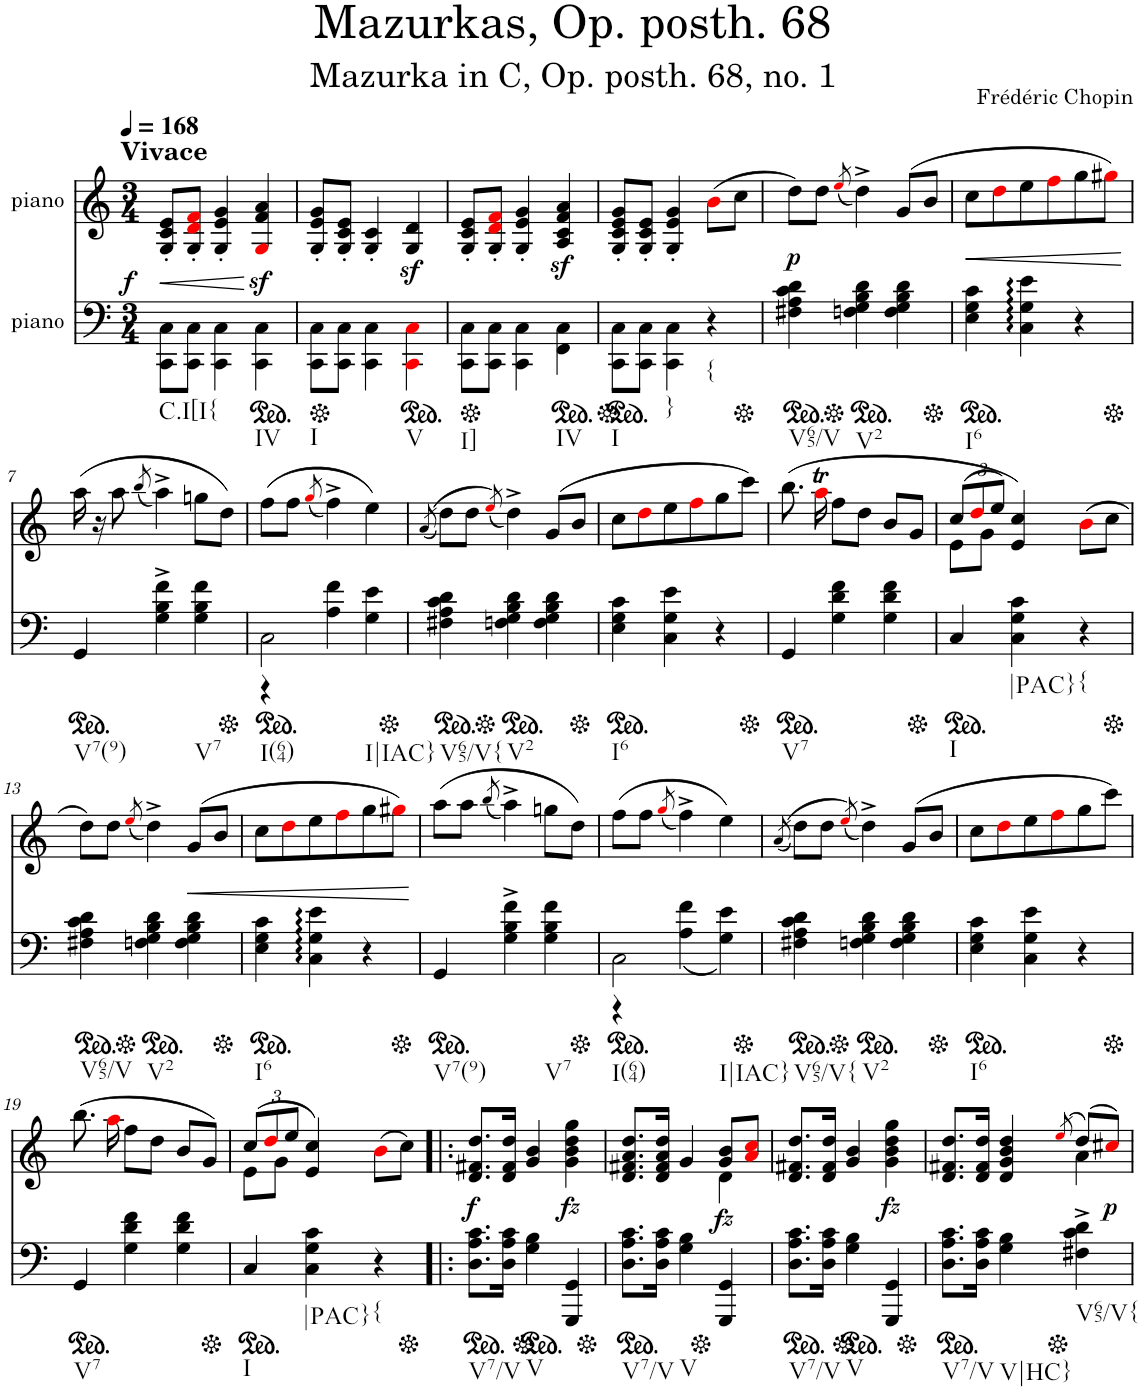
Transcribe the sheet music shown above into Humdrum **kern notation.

**kern	**kern	**dynam
*part2	*part1	*part1
*staff2	*staff1	*staff1
*I"piano	*I"piano	*
*I'Pno	*I'Pno	*
*clefF4	*clefG2	*
*k[]	*k[]	*
*M3/4	*M3/4	*
*MM168	*MM168	*
=1	=1	=1
!	!LO:TX:a:B:t=Vivace	!
!LO:TX:b:t=C.I[I{	!	!
!	!	!LO:HP:b
!	!	!LO:DY:n=1:b
8CC\ 8C\L	8G/' 8c/' 8e/'L	< f
8CC\ 8C\J	8G/' 8di/' 8fi/'J	.
4CC\ 4C\	4G/' 4e/' 4g/'	.
*ped	*	*
!LO:TX:b:t=IV	!	!
4CC\ 4C\	4Gi/z< 4f/z< 4a/z<	[
=2	=2	=2
!LO:TX:b:t=I	!	!
8CC\ 8C\L	8G/' 8e/' 8g/'L	.
*Xped	*	*
8CC\ 8C\J	8G/' 8c/' 8e/'J	.
4CC\ 4C\	4G/' 4c/'	.
*ped	*	*
!LO:TX:b:t=V	!	!
4CCi\ 4Ci\	4G/z< 4d/z<	.
=3	=3	=3
!LO:TX:b:t=I]	!	!
8CC\ 8C\L	8G/' 8c/' 8e/'L	.
*Xped	*	*
8CC\ 8C\J	8G/' 8di/' 8fi/'J	.
4CC\ 4C\	4G/' 4e/' 4g/'	.
*ped	*	*
!LO:TX:b:t=IV	!	!
4FF\ 4C\	4A/z< 4c/z< 4f/z< 4a/z<	.
=4	=4	=4
*Xped	*	*
*ped	*	*
!LO:TX:b:t=I	!	!
8CC\ 8C\L	8G/' 8c/' 8e/' 8g/'L	.
8CC\ 8C\J	8G/' 8c/' 8e/'J	.
!LO:TX:b:t=}	!	!
4CC\ 4C\	4G/' 4e/' 4g/'	.
!LO:TX:b:t={	!	!
4r	(8bi\L	.
.	8cc\J	.
=5	=5	=5
*Xped	*	*
*ped	*	*
!LO:TX:b:t=V65/V	!	!
!	!	!LO:DY:b
4F#X\ 4A\ 4c\ 4d\	8dd\L)	p
.	8dd\J	.
.	(8qeei/	.
*Xped	*	*
*ped	*	*
!LO:TX:b:t=V2	!	!
4Fn\ 4G\ 4B\ 4d\	4dd^\)	.
4F\ 4G\ 4B\ 4d\	(8g/L	.
.	8b/J	.
=6	=6	=6
*Xped	*	*
*ped	*	*
!LO:TX:b:t=I6	!	!
!	!	!LO:HP:b
4E\ 4G\ 4c\	8cc\L	<
.	8ddi\	.
4C\ 4G\ 4e\	8ee\	.
.	8ffi\	.
4r	8gg\	.
.	8gg#Xi\J)	.
.	.	[
!!LO:LB:g=z
=7	=7	=7
*Xped	*	*
*ped	*	*
!LO:TX:b:t=V7(9)	!	!
4GG/	(16aa\	.
.	16r	.
.	8aa\	.
.	(8qbb/	.
4G\^ 4B\^ 4f\^	4aa^\)	.
!LO:TX:b:t=V7	!	!
4G\ 4B\ 4f\	8ggn\L	.
.	8dd\J)	.
=8	=8	=8
*Xped	*	*
*ped	*	*
*^	*	*
!LO:TX:b:t=I(64)	!	!	!
2C\	4r	(8ff\L	.
.	.	8ff\J	.
.	.	(8qggi/	.
.	4A\ 4f\	4ff^\)	.
!LO:TX:b:t=I|IAC}	!	!	!
4ryy	4G\ 4e\	4ee\)	.
*v	*v	*	*
=9	=9	=9
.	((8qa/	.
*Xped	*	*
*ped	*	*
!LO:TX:b:t=V65/V{	!	!
4F#X\ 4A\ 4c\ 4d\	8dd\L)	.
.	8dd\J	.
.	(8qeei/)	.
*Xped	*	*
*ped	*	*
!LO:TX:b:t=V2	!	!
4Fn\ 4G\ 4B\ 4d\	4dd^\)	.
4F\ 4G\ 4B\ 4d\	(8g/L	.
.	8b/J	.
=10	=10	=10
*Xped	*	*
*ped	*	*
!LO:TX:b:t=I6	!	!
4E\ 4G\ 4c\	8cc\L	.
.	8ddi\	.
4C\ 4G\ 4e\	8ee\	.
.	8ffi\	.
4r	8gg\	.
.	8ccc\J)	.
=11	=11	=11
*Xped	*	*
*ped	*	*
!LO:TX:b:t=V7	!	!
4GG/	(8.bb\	.
.	16aaTi\	.
4G\ 4d\ 4f\	8ff\L	.
.	8dd\J	.
4G\ 4d\ 4f\	8b/L	.
.	8g/J	.
=12	=12	=12
*Xped	*	*
*ped	*	*
*	*Xbrackettup	*
*	*^	*
!LO:TX:b:t=I	!	!	!
4C/	(12cc/L	8e\L	.
.	12ddi/	.	.
.	.	8g\J	.
.	12ee/J)	.	.
!LO:TX:b:t=|PAC}	!	!	!
4C\ 4G\ 4c\	4e/ 4cc/)	4ryy	.
!LO:TX:b:t={	!	!	!
4r	(8bi\L	4ryy	.
.	8cc\J	.	.
!!LO:LB:g=z	!!
=13	=13	=13	=13
*Xped	*	*	*
*ped	*	*	*
!LO:TX:b:t=V65/V	!	!	!
4F#X\ 4A\ 4c\ 4d\	8dd\L)	2.ryy	.
.	8dd\J	.	.
.	(8qeei/	.	.
*Xped	*	*	*
*ped	*	*	*
!LO:TX:b:t=V2	!	!	!
4Fn\ 4G\ 4B\ 4d\	4dd^\)	.	.
!	!	!	!LO:HP:b
4F\ 4G\ 4B\ 4d\	(8g/L	.	<
.	8b/J	.	.
*	*v	*v	*
=14	=14	=14
*Xped	*	*
*ped	*	*
!LO:TX:b:t=I6	!	!
4E\ 4G\ 4c\	8cc\L	.
.	8ddi\	.
4C\ 4G\ 4e\	8ee\	.
.	8ffi\	.
4r	8gg\	.
.	8gg#Xi\J)	.
.	.	[
=15	=15	=15
*Xped	*	*
*ped	*	*
!LO:TX:b:t=V7(9)	!	!
4GG/	(8aa\L	.
.	8aa\J	.
.	(8qbb/	.
4G\^ 4B\^ 4f\^	4aa^\)	.
!LO:TX:b:t=V7	!	!
4G\ 4B\ 4f\	8ggn\L	.
.	8dd\J)	.
=16	=16	=16
*Xped	*	*
*ped	*	*
*^	*	*
!LO:TX:b:t=I(64)	!	!	!
2C\	4r	(8ff\L	.
.	.	8ff\J	.
.	.	(8qggi/	.
.	(4A\ 4f\	4ff^\)	.
!LO:TX:b:t=I|IAC}	!	!	!
4ryy	4G\ 4e\)	4ee\)	.
*v	*v	*	*
=17	=17	=17
.	((8qa/	.
*Xped	*	*
*ped	*	*
!LO:TX:b:t=V65/V{	!	!
4F#X\ 4A\ 4c\ 4d\	8dd\L)	.
.	8dd\J	.
.	(8qeei/)	.
*Xped	*	*
*ped	*	*
!LO:TX:b:t=V2	!	!
4Fn\ 4G\ 4B\ 4d\	4dd^\)	.
4F\ 4G\ 4B\ 4d\	(8g/L	.
.	8b/J	.
=18	=18	=18
*Xped	*	*
*ped	*	*
!LO:TX:b:t=I6	!	!
4E\ 4G\ 4c\	8cc\L	.
.	8ddi\	.
4C\ 4G\ 4e\	8ee\	.
.	8ffi\	.
4r	8gg\	.
.	8ccc\J)	.
!!LO:LB:g=z
=19	=19	=19
*Xped	*	*
*ped	*	*
!LO:TX:b:t=V7	!	!
4GG/	(8.bb\	.
.	16aai\	.
4G\ 4d\ 4f\	8ff\L	.
.	8dd\J	.
4G\ 4d\ 4f\	8b/L	.
.	8g/J)	.
=20	=20	=20
*Xped	*	*
*ped	*	*
*	*^	*
!LO:TX:b:t=I	!	!	!
4C/	(12cc/L	8e\L	.
.	12ddi/	.	.
.	.	8g\J	.
.	12ee/J	.	.
!LO:TX:b:t=|PAC}	!	!	!
4C\ 4G\ 4c\	4e/ 4cc/)	4ryy	.
!LO:TX:b:t={	!	!	!
4r	(8bi\L	4ryy	.
.	8cc\J)	.	.
=21!|:	=21!|:	=21!|:	=21!|:
*Xped	*	*	*
*ped	*	*	*
!LO:TX:b:t=V7/V	!	!	!
!	!	!	!LO:DY:b
8.D\ 8.A\ 8.c\L	8.d/ 8.f#X/ 8.dd/L	2.ryy	f
16D\ 16A\ 16c\Jk	16d/ 16f#/ 16dd/Jk	.	.
*Xped	*	*	*
*ped	*	*	*
!LO:TX:b:t=V	!	!	!
4G\ 4B\	4g/ 4b/	.	.
!	!	!	!LO:DY:b
4GGG/ 4GG/	4g\ 4b\ 4dd\ 4gg\	.	fz
=22	=22	=22	=22
*Xped	*	*	*
*ped	*	*	*
!LO:TX:b:t=V7/V	!	!	!
8.D\ 8.A\ 8.c\L	8.d/ 8.f#X/ 8.a/ 8.dd/L	2ryy	.
16D\ 16A\ 16c\Jk	16d/ 16f#/ 16a/ 16dd/Jk	.	.
!LO:TX:b:t=V	!	!	!
4G\ 4B\	4g/	.	.
*Xped	*	*	*
!	!	!	!LO:DY:b
4GGG/ 4GG/	8g/ 8b/L	4d\	fz
.	8ai/ 8cci/J	.	.
*	*v	*v	*
=23	=23	=23
*ped	*	*
!LO:TX:b:t=V7/V	!	!
8.D\ 8.A\ 8.c\L	8.d/ 8.f#X/ 8.dd/L	.
16D\ 16A\ 16c\Jk	16d/ 16f#/ 16dd/Jk	.
*Xped	*	*
*ped	*	*
!LO:TX:b:t=V	!	!
4G\ 4B\	4g/ 4b/	.
!	!	!LO:DY:b
4GGG/ 4GG/	4g\ 4b\ 4dd\ 4gg\	fz
=24	=24	=24
*Xped	*	*
*ped	*	*
*	*^	*
!LO:TX:b:t=V7/V	!	!	!
8.D\ 8.A\ 8.c\L	8.d/ 8.f#X/ 8.dd/L	2ryy	.
16D\ 16A\ 16c\Jk	16d/ 16f#/ 16dd/Jk	.	.
!LO:TX:b:t=V|HC}	!	!	!
4G\ 4B\	4d/ 4g/ 4b/ 4dd/	.	.
.	(8qeei/	.	.
*Xped	*	*	*
!LO:TX:b:t=V65/V{	!	!	!
4F#X\^ 4c\^ 4d\^	(8dd/L)	4a\	.
!	!	!	!LO:DY:b
.	8cc#Xi/J)	.	p
*	*v	*v	*
=	=	=
*-	*-	*-
